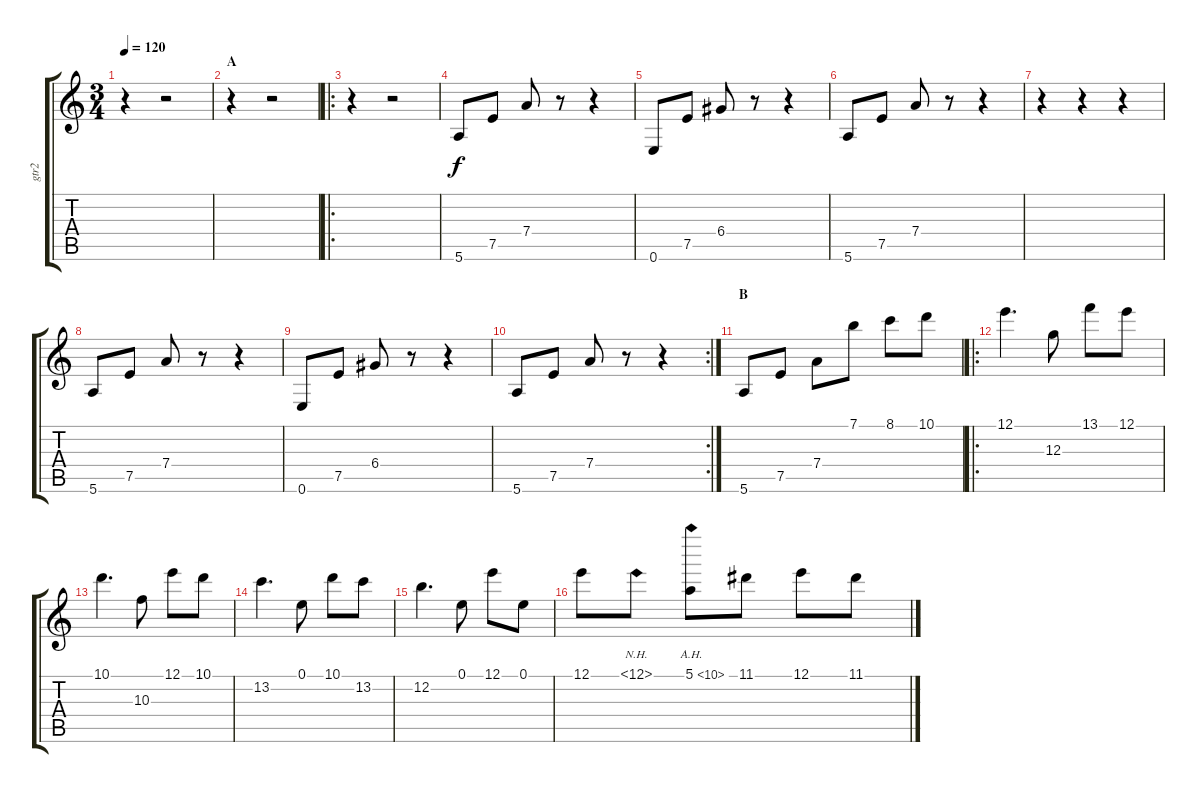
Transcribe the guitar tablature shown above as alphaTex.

\track ("gtr2" "gtr2") {instrument overdrivenguitar}
\staff {score tabs}
\tuning (E4 B3 G3 D3 A2 E2) {hide}
\ts (3 4)
\tempo 120
\clef g2
\ks c
r.4{dy f instrument overdrivenguitar} r.2 |
\section ("" "A")
r.4 r.2 |
\ro
r.4 r.2 |
5.6.8 7.5.8 7.4.8 r.8 r.4 |
0.6.8 7.5.8 6.4.8 r.8 r.4 |
5.6.8 7.5.8 7.4.8 r.8 r.4 |
r.4 r.4 r.4 |
5.6.8 7.5.8 7.4.8 r.8 r.4 |
0.6.8 7.5.8 6.4.8 r.8 r.4 |
\rc 2
5.6.8 7.5.8 7.4.8 r.8 r.4 |
\section ("" "B")
5.6.8 7.5.8 7.4.8 7.1.8 8.1.8 10.1.8 |
\ro
12.1.4{d} 12.3.8 13.1.8 12.1.8 |
10.1.4{d} 10.3.8 12.1.8 10.1.8 |
13.2.4{d} 0.1.8 10.1.8 13.2.8 |
12.2.4{d} 0.1.8 12.1.8 0.1.8 |
12.1.8 12.1{nh}.8 5.1{ah 5}.8 11.1.8 12.1.8 11.1.8
